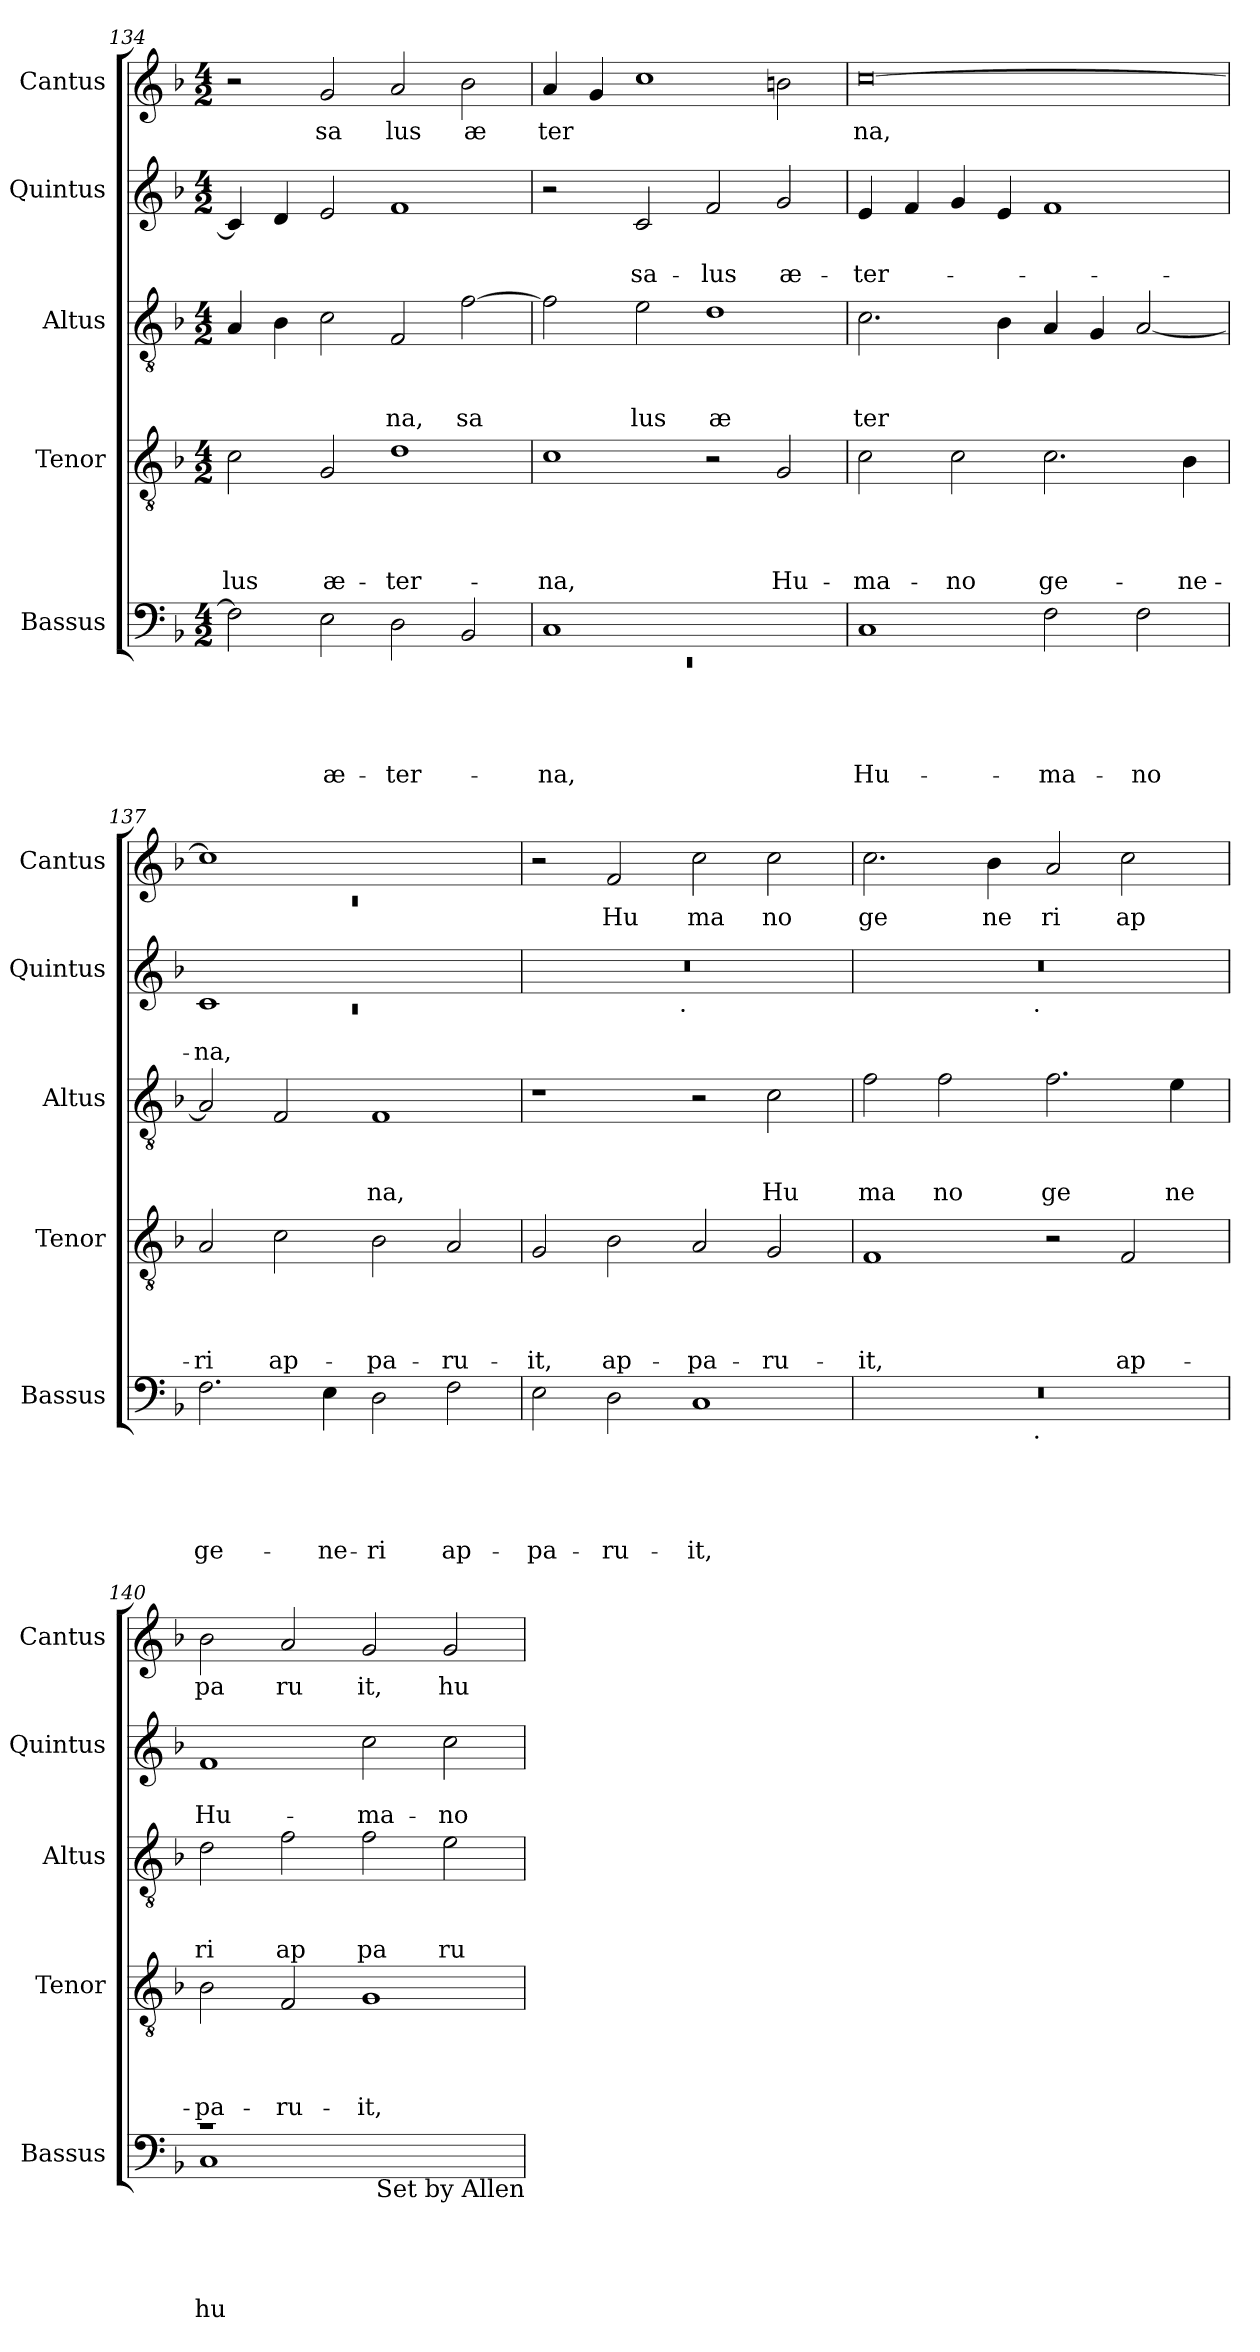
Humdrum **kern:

**kern	**text	**text	**text	**text	**text	**kern	**text	**text	**text	**text	**kern	**text	**text	**text	**kern	**text	**text	**kern	**text
*part5	*part5	*part5	*part5	*part5	*part5	*part4	*part4	*part4	*part4	*part4	*part3	*part3	*part3	*part3	*part2	*part2	*part2	*part1	*part1
*staff5	*staff5	*staff5	*staff5	*staff5	*staff5	*staff4	*staff4	*staff4	*staff4	*staff4	*staff3	*staff3	*staff3	*staff3	*staff2	*staff2	*staff2	*staff1	*staff1
*I"Bassus	*	*	*	*	*	*I"Tenor	*	*	*	*	*I"Altus	*	*	*	*I"Quintus	*	*	*I"Cantus	*
*I'Bassus	*	*	*	*	*	*I'Tenor	*	*	*	*	*I'Altus	*	*	*	*I'Quintus	*	*	*I'Cantus	*
*clefF4	*	*	*	*	*	*clefGv2	*	*	*	*	*clefGv2	*	*	*	*clefG2	*	*	*clefG2	*
*k[b-]	*	*	*	*	*	*k[b-]	*	*	*	*	*k[b-]	*	*	*	*k[b-]	*	*	*k[b-]	*
*F:	*	*	*	*	*	*F:	*	*	*	*	*F:	*	*	*	*F:	*	*	*F:	*
*M4/2	*	*	*	*	*	*M4/2	*	*	*	*	*M4/2	*	*	*	*M4/2	*	*	*M4/2	*
=134	=134	=134	=134	=134	=134	=134	=134	=134	=134	=134	=134	=134	=134	=134	=134	=134	=134	=134	=134
!	!	!	!	!	!	!	!	!	!	!LO:LY:b	!	!	!	!	!	!	!	!	!
2F\]	.	.	.	.	.	2c\	.	.	.	-lus	4A/	.	.	.	4c/]	.	.	2r	.
.	.	.	.	.	.	.	.	.	.	.	4B-\	.	.	.	4d/	.	.	.	.
!	!	!	!	!	!LO:LY:b	!	!	!	!	!LO:LY:b	!	!	!	!	!	!	!	!	!LO:LY:b
2E\	.	.	.	.	æ-	2G/	.	.	.	æ-	2c\	.	.	.	2e/	.	.	2g/	sa
!	!	!	!	!	!LO:LY:b	!	!	!	!	!LO:LY:b	!	!	!	!LO:LY:b	!	!	!	!	!LO:LY:b
2D\	.	.	.	.	-ter-	1d	.	.	.	-ter-	2F/	.	.	na,	1f	.	.	2a/	lus
!	!	!	!	!	!	!	!	!	!	!	!	!	!	!LO:LY:b	!	!	!	!	!LO:LY:b
2BB-/	.	.	.	.	.	.	.	.	.	.	[>2f\	.	.	sa	.	.	.	2b-\	æ
=135	=135	=135	=135	=135	=135	=135	=135	=135	=135	=135	=135	=135	=135	=135	=135	=135	=135	=135	=135
*^	*	*	*	*	*	*	*	*	*	*	*	*	*	*	*	*	*	*	*
!	!LO:N:vis=1	!	!	!	!	!LO:LY:b	!	!	!	!	!LO:LY:b	!	!	!	!	!	!	!	!	!LO:LY:b
1C	0rEE	.	.	.	.	-na,	1c	.	.	.	-na,	2f\]	.	.	.	2r	.	.	4a/	ter
.	.	.	.	.	.	.	.	.	.	.	.	.	.	.	.	.	.	.	4g/	.
!	!	!	!	!	!	!	!	!	!	!	!	!	!	!	!LO:LY:b	!	!	!LO:LY:b	!	!
.	.	.	.	.	.	.	.	.	.	.	.	2e\	.	.	lus	2c/	.	sa-	1cc	.
!	!	!	!	!	!	!	!	!	!	!	!	!	!	!	!LO:LY:b	!	!	!LO:LY:b	!	!
1ryy	.	.	.	.	.	.	2r	.	.	.	.	1d	.	.	æ	2f/	.	-lus	.	.
!	!	!	!	!	!	!	!	!	!	!	!LO:LY:b	!	!	!	!	!	!	!LO:LY:b	!	!
.	.	.	.	.	.	.	2G/	.	.	.	Hu-	.	.	.	.	2g/	.	æ-	2b\	.
*v	*v	*	*	*	*	*	*	*	*	*	*	*	*	*	*	*	*	*	*	*
=136	=136	=136	=136	=136	=136	=136	=136	=136	=136	=136	=136	=136	=136	=136	=136	=136	=136	=136	=136
!	!	!	!	!	!LO:LY:b	!	!	!	!	!LO:LY:b	!	!	!	!LO:LY:b	!	!	!LO:LY:b	!	!LO:LY:b
1C	.	.	.	.	Hu-	2c\	.	.	.	-ma-	2.c\	.	.	ter	4e/	.	-ter-	[>0cc	na,
.	.	.	.	.	.	.	.	.	.	.	.	.	.	.	4f/	.	.	.	.
!	!	!	!	!	!	!	!	!	!	!LO:LY:b	!	!	!	!	!	!	!	!	!
.	.	.	.	.	.	2c\	.	.	.	-no	.	.	.	.	4g/	.	.	.	.
.	.	.	.	.	.	.	.	.	.	.	4B-\	.	.	.	4e/	.	.	.	.
!	!	!	!	!	!LO:LY:b	!	!	!	!	!LO:LY:b	!	!	!	!	!	!	!	!	!
2F\	.	.	.	.	-ma-	2.c\	.	.	.	ge-	4A/	.	.	.	1f	.	.	.	.
.	.	.	.	.	.	.	.	.	.	.	4G/	.	.	.	.	.	.	.	.
!	!	!	!	!	!LO:LY:b	!	!	!	!	!	!	!	!	!	!	!	!	!	!
2F\	.	.	.	.	-no	.	.	.	.	.	[<2A/	.	.	.	.	.	.	.	.
!	!	!	!	!	!	!	!	!	!	!LO:LY:b	!	!	!	!	!	!	!	!	!
.	.	.	.	.	.	4B-\	.	.	.	-ne-	.	.	.	.	.	.	.	.	.
=137	=137	=137	=137	=137	=137	=137	=137	=137	=137	=137	=137	=137	=137	=137	=137	=137	=137	=137	=137
*	*	*	*	*	*	*	*	*	*	*	*	*	*	*	*^	*	*	*^	*
!	!	!	!	!	!LO:LY:b	!	!	!	!	!LO:LY:b	!	!	!	!	!	!LO:N:vis=1	!	!LO:LY:b	!	!LO:N:vis=1	!
2.F\	.	.	.	.	ge-	2A/	.	.	.	-ri	2A/]	.	.	.	1c	0rc	.	-na,	1cc]	0rc	.
!	!	!	!	!	!	!	!	!	!	!LO:LY:b	!	!	!	!	!	!	!	!	!	!	!
.	.	.	.	.	.	2c\	.	.	.	ap-	2F/	.	.	.	.	.	.	.	.	.	.
!	!	!	!	!	!LO:LY:b	!	!	!	!	!	!	!	!	!	!	!	!	!	!	!	!
4E\	.	.	.	.	-ne-	.	.	.	.	.	.	.	.	.	.	.	.	.	.	.	.
!	!	!	!	!	!LO:LY:b	!	!	!	!	!LO:LY:b	!	!	!	!LO:LY:b	!	!	!	!	!	!	!
2D\	.	.	.	.	-ri	2B-\	.	.	.	-pa-	1F	.	.	na,	1ryy	.	.	.	1ryy	.	.
!	!	!	!	!	!LO:LY:b	!	!	!	!	!LO:LY:b	!	!	!	!	!	!	!	!	!	!	!
2F\	.	.	.	.	ap-	2A/	.	.	.	-ru-	.	.	.	.	.	.	.	.	.	.	.
*	*	*	*	*	*	*	*	*	*	*	*	*	*	*	*	*	*	*	*v	*v	*
=138	=138	=138	=138	=138	=138	=138	=138	=138	=138	=138	=138	=138	=138	=138	=138	=138	=138	=138	=138	=138
!	!	!	!	!	!LO:LY:b	!	!	!	!	!LO:LY:b	!	!	!	!	!	!	!	!	!	!
2E\	.	.	.	.	-pa-	2G/	.	.	.	-it,	1r	.	.	.	0r	2ryy	.	.	2r	.
!	!	!	!	!	!LO:LY:b	!	!	!	!	!LO:LY:b	!	!	!	!	!	!	!	!	!	!LO:LY:b
2D\	.	.	.	.	-ru-	2B-\	.	.	.	ap-	.	.	.	.	.	4...ryy	.	.	2f/	Hu
!	!	!	!	!	!	!	!	!	!	!	!	!	!	!	!	!LO:TX:b:t=.	!	!	!	!
.	.	.	.	.	.	.	.	.	.	.	.	.	.	.	.	1ryy	.	.	.	.
!	!	!	!	!	!LO:LY:b	!	!	!	!	!LO:LY:b	!	!	!	!	!	!	!	!	!	!LO:LY:b
1C	.	.	.	.	-it,	2A/	.	.	.	-pa-	2r	.	.	.	.	.	.	.	2cc\	ma
!	!	!	!	!	!	!	!	!	!	!LO:LY:b	!	!	!	!LO:LY:b	!	!	!	!	!	!LO:LY:b
.	.	.	.	.	.	2G/	.	.	.	-ru-	2c\	.	.	Hu	.	.	.	.	2cc\	no
.	.	.	.	.	.	.	.	.	.	.	.	.	.	.	.	32ryy	.	.	.	.
!!LO:LB:g=z
=139	=139	=139	=139	=139	=139	=139	=139	=139	=139	=139	=139	=139	=139	=139	=139	=139	=139	=139	=139	=139
!	!	!	!	!	!	!	!	!	!	!LO:LY:b	!	!	!	!LO:LY:b	!	!	!	!	!	!LO:LY:b
*^	*	*	*	*	*	*	*	*	*	*	*	*	*	*	*	*	*	*	*	*
0r	2ryy	.	.	.	.	.	1F	.	.	.	-it,	2f\	.	.	ma	0r	2ryy	.	.	2.cc\	ge
!	!	!	!	!	!	!	!	!	!	!	!	!	!	!	!LO:LY:b	!	!	!	!	!	!
.	4...ryy	.	.	.	.	.	.	.	.	.	.	2f\	.	.	no	.	4...ryy	.	.	.	.
!	!	!	!	!	!	!	!	!	!	!	!	!	!	!	!	!	!	!	!	!	!LO:LY:b
.	.	.	.	.	.	.	.	.	.	.	.	.	.	.	.	.	.	.	.	4b-\	ne
!	!	!	!	!	!	!	!	!	!	!	!	!	!	!	!	!	!LO:TX:b:t=.	!	!	!	!
!	!LO:TX:b:t=.	!	!	!	!	!	!	!	!	!	!	!	!	!	!	!	!	!	!	!	!
.	1ryy	.	.	.	.	.	.	.	.	.	.	.	.	.	.	.	1ryy	.	.	.	.
!	!	!	!	!	!	!	!	!	!	!	!	!	!	!	!LO:LY:b	!	!	!	!	!	!LO:LY:b
.	.	.	.	.	.	.	2r	.	.	.	.	2.f\	.	.	ge	.	.	.	.	2a/	ri
!	!	!	!	!	!	!	!	!	!	!	!LO:LY:b	!	!	!	!	!	!	!	!	!	!LO:LY:b
.	.	.	.	.	.	.	2F/	.	.	.	ap-	.	.	.	.	.	.	.	.	2cc\	ap
!	!	!	!	!	!	!	!	!	!	!	!	!	!	!	!LO:LY:b	!	!	!	!	!	!
.	.	.	.	.	.	.	.	.	.	.	.	4e\	.	.	ne	.	.	.	.	.	.
.	32ryy	.	.	.	.	.	.	.	.	.	.	.	.	.	.	.	32ryy	.	.	.	.
=140	=140	=140	=140	=140	=140	=140	=140	=140	=140	=140	=140	=140	=140	=140	=140	=140	=140	=140	=140	=140	=140
!	!	!	!	!	!	!LO:LY:b	!	!	!	!	!LO:LY:b	!	!	!	!LO:LY:b	!	!	!	!LO:LY:b	!	!LO:LY:b
*	*	*	*	*	*	*	*	*	*	*	*	*	*	*	*	*v	*v	*	*	*	*
1rc	1C	.	.	.	.	hu	2B-\	.	.	.	-pa-	2d\	.	.	ri	1f	.	Hu-	2b-\	pa
!	!	!	!	!	!	!	!	!	!	!	!LO:LY:b	!	!	!	!LO:LY:b	!	!	!	!	!LO:LY:b
.	.	.	.	.	.	.	2F/	.	.	.	-ru-	2f\	.	.	ap	.	.	.	2a/	ru
!	!	!	!	!	!	!	!	!	!	!	!LO:LY:b	!	!	!	!LO:LY:b	!	!	!LO:LY:b	!	!LO:LY:b
1ryy	1ryy	.	.	.	.	.	1G	.	.	.	-it,	2f\	.	.	pa	2cc\	.	-ma-	2g/	it,
!	!	!	!	!	!	!	!	!	!	!	!	!	!	!	!LO:LY:b	!	!	!LO:LY:b	!	!LO:LY:b
.	.	.	.	.	.	.	.	.	.	.	.	2e\	.	.	ru	2cc\	.	-no	2g/	hu
*v	*v	*	*	*	*	*	*	*	*	*	*	*	*	*	*	*	*	*	*	*
!LO:TX:b:t=Set by Allen	!	!	!	!	!	!	!	!	!	!	!	!	!	!	!	!	!	!	!
=	=	=	=	=	=	=	=	=	=	=	=	=	=	=	=	=	=	=	=
*-	*-	*-	*-	*-	*-	*-	*-	*-	*-	*-	*-	*-	*-	*-	*-	*-	*-	*-	*-
